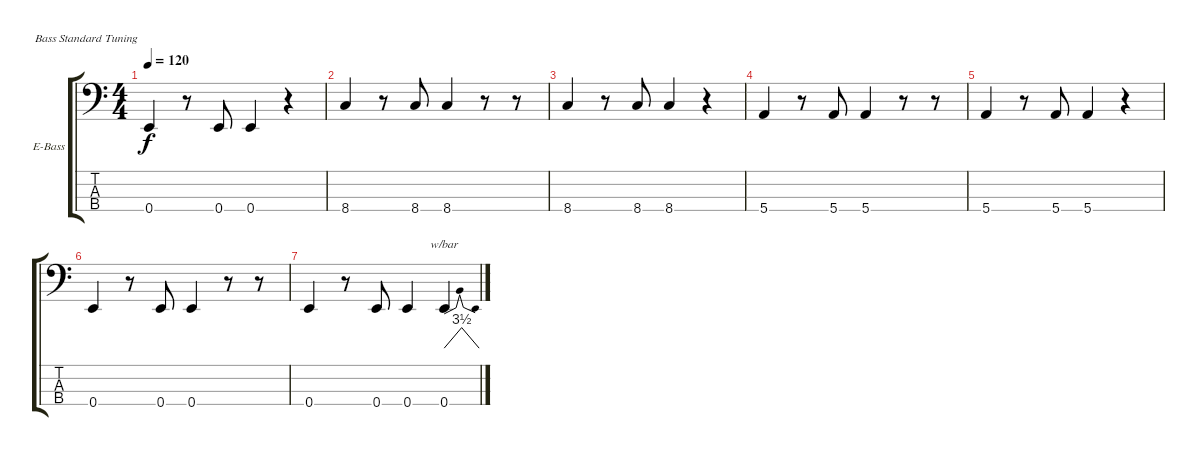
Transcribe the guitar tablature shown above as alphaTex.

\defaultSystemsLayout 4
\bracketExtendMode groupsimilarinstruments
\firstSystemTrackNameOrientation horizontal
\otherSystemsTrackNameOrientation horizontal
\track ("Electric Bass" "E-Bass") {instrument electricbassfinger}
\staff {score tabs}
\tuning (G2 D2 A1 E1)
\ts (4 4)
\tempo 120
\clef f4
\ks c
0.4.4{dy f} r.8 0.4.8 0.4.4 r.4 |
8.4.4 r.8 8.4.8 8.4.4 r.8 r.8 |
8.4.4 r.8 8.4.8 8.4.4 r.4 |
5.4.4 r.8 5.4.8 5.4.4 r.8 r.8 |
5.4.4 r.8 5.4.8 5.4.4 r.4 |
0.4.4 r.8 0.4.8 0.4.4 r.8 r.8 |
0.4.4 r.8 0.4.8 0.4.4 0.4.4{tbe (dip default 11.4 0 15 14 59.4 0)}
